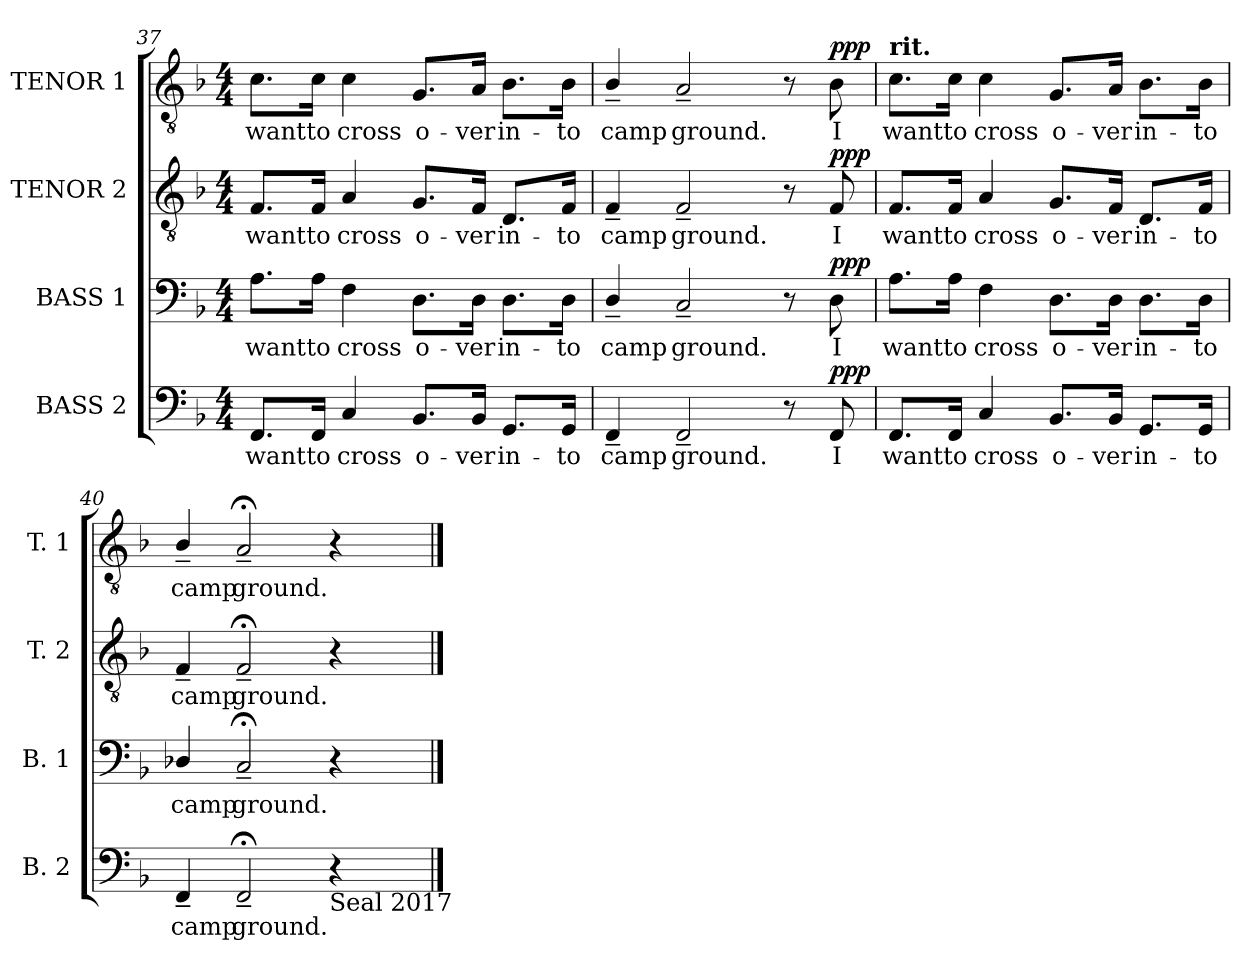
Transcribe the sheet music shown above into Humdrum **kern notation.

**kern	**text	**dynam	**kern	**text	**dynam	**kern	**text	**dynam	**kern	**text	**dynam
*part4	*part4	*part4	*part3	*part3	*part3	*part2	*part2	*part2	*part1	*part1	*part1
*staff4	*staff4	*staff4	*staff3	*staff3	*staff3	*staff2	*staff2	*staff2	*staff1	*staff1	*staff1
*I"BASS 2	*	*	*I"BASS 1	*	*	*I"TENOR 2	*	*	*I"TENOR 1	*	*
*I'B. 2	*	*	*I'B. 1	*	*	*I'T. 2	*	*	*I'T. 1	*	*
*clefF4	*	*	*clefF4	*	*	*clefGv2	*	*	*clefGv2	*	*
*	*	*	*	*	*	*ITrd7c12	*	*	*ITrd7c12	*	*
*k[b-]	*	*	*k[b-]	*	*	*k[b-]	*	*	*k[b-]	*	*
*F:	*	*	*F:	*	*	*F:	*	*	*F:	*	*
*M4/4	*	*	*M4/4	*	*	*M4/4	*	*	*M4/4	*	*
=37	=37	=37	=37	=37	=37	=37	=37	=37	=37	=37	=37
!	!LO:LY:b:color=#000000	!	!	!	!	!	!	!	!	!	!
!	!	!	!	!LO:LY:b:color=#000000	!	!	!	!	!	!	!
!	!	!	!	!	!	!	!LO:LY:b:color=#000000	!	!	!	!
!	!	!	!	!	!	!	!	!	!	!LO:LY:b:color=#000000	!
8.FFi/L	want	.	8.Ai\L	want	.	8.FFi/L	want	.	8.Ci\L	want	.
!	!LO:LY:b:color=#000000	!	!	!	!	!	!	!	!	!	!
!	!	!	!	!LO:LY:b:color=#000000	!	!	!	!	!	!	!
!	!	!	!	!	!	!	!LO:LY:b:color=#000000	!	!	!	!
!	!	!	!	!	!	!	!	!	!	!LO:LY:b:color=#000000	!
16FFi/Jk	to	.	16Ai\Jk	to	.	16FFi/Jk	to	.	16Ci\Jk	to	.
!	!LO:LY:b:color=#000000	!	!	!	!	!	!	!	!	!	!
!	!	!	!	!LO:LY:b:color=#000000	!	!	!	!	!	!	!
!	!	!	!	!	!	!	!LO:LY:b:color=#000000	!	!	!	!
!	!	!	!	!	!	!	!	!	!	!LO:LY:b:color=#000000	!
4Ci/	cross	.	4Fi\	cross	.	4AAi/	cross	.	4Ci\	cross	.
!	!LO:LY:b:color=#000000	!	!	!	!	!	!	!	!	!	!
!	!	!	!	!LO:LY:b:color=#000000	!	!	!	!	!	!	!
!	!	!	!	!	!	!	!LO:LY:b:color=#000000	!	!	!	!
!	!	!	!	!	!	!	!	!	!	!LO:LY:b:color=#000000	!
8.BB-i/L	o-	.	8.Di\L	o-	.	8.GGi/L	o-	.	8.GGi/L	o-	.
!	!LO:LY:b:color=#000000	!	!	!	!	!	!	!	!	!	!
!	!	!	!	!LO:LY:b:color=#000000	!	!	!	!	!	!	!
!	!	!	!	!	!	!	!LO:LY:b:color=#000000	!	!	!	!
!	!	!	!	!	!	!	!	!	!	!LO:LY:b:color=#000000	!
16BB-i/Jk	-ver	.	16Di\Jk	-ver	.	16FFi/Jk	-ver	.	16AAi/Jk	-ver	.
!	!LO:LY:b:color=#000000	!	!	!	!	!	!	!	!	!	!
!	!	!	!	!LO:LY:b:color=#000000	!	!	!	!	!	!	!
!	!	!	!	!	!	!	!LO:LY:b:color=#000000	!	!	!	!
!	!	!	!	!	!	!	!	!	!	!LO:LY:b:color=#000000	!
8.GGi/L	in-	.	8.Di\L	in-	.	8.DDi/L	in-	.	8.BB-i\L	in-	.
!	!LO:LY:b:color=#000000	!	!	!	!	!	!	!	!	!	!
!	!	!	!	!LO:LY:b:color=#000000	!	!	!	!	!	!	!
!	!	!	!	!	!	!	!LO:LY:b:color=#000000	!	!	!	!
!	!	!	!	!	!	!	!	!	!	!LO:LY:b:color=#000000	!
16GGi/Jk	-to	.	16Di\Jk	-to	.	16FFi/Jk	-to	.	16BB-i\Jk	-to	.
!!LO:LB:g=z
=38	=38	=38	=38	=38	=38	=38	=38	=38	=38	=38	=38
!	!LO:LY:b:color=#000000	!	!	!	!	!	!	!	!	!	!
!	!	!	!	!LO:LY:b:color=#000000	!	!	!	!	!	!	!
!	!	!	!	!	!	!	!LO:LY:b:color=#000000	!	!	!	!
!	!	!	!	!	!	!	!	!	!	!LO:LY:b:color=#000000	!
4FF~i/	camp	.	4D~i/	camp	.	4FF~i/	camp	.	4BB-~i/	camp	.
!	!LO:LY:b:color=#000000	!	!	!	!	!	!	!	!	!	!
!	!	!	!	!LO:LY:b:color=#000000	!	!	!	!	!	!	!
!	!	!	!	!	!	!	!LO:LY:b:color=#000000	!	!	!	!
!	!	!	!	!	!	!	!	!	!	!LO:LY:b:color=#000000	!
2FF~i/	ground.	.	2C~i/	ground.	.	2FF~i/	ground.	.	2AA~i/	ground.	.
8r	.	.	8r	.	.	8r	.	.	8r	.	.
!	!LO:LY:b:color=#000000	!	!	!	!	!	!	!	!	!	!
!	!	!	!	!LO:LY:b:color=#000000	!	!	!	!	!	!	!
!	!	!	!	!	!	!	!LO:LY:b:color=#000000	!	!	!	!
!	!	!	!	!	!	!	!	!	!	!LO:LY:b:color=#000000	!
8FFi/	I	ppp	8Di\	I	ppp	8FFi/	I	ppp	8BB-i\	I	ppp
=39	=39	=39	=39	=39	=39	=39	=39	=39	=39	=39	=39
!	!LO:LY:b:color=#000000	!	!	!	!	!	!	!	!	!	!
!	!	!	!	!LO:LY:b:color=#000000	!	!	!	!	!	!	!
!	!	!	!	!	!	!	!LO:LY:b:color=#000000	!	!	!	!
!	!	!	!	!	!	!	!	!	!LO:TX:a:B:t=rit.	!	!
!	!	!	!	!	!	!	!	!	!	!LO:LY:b:color=#000000	!
8.FFi/L	want	.	8.Ai\L	want	.	8.FFi/L	want	.	8.Ci\L	want	.
!	!LO:LY:b:color=#000000	!	!	!	!	!	!	!	!	!	!
!	!	!	!	!LO:LY:b:color=#000000	!	!	!	!	!	!	!
!	!	!	!	!	!	!	!LO:LY:b:color=#000000	!	!	!	!
!	!	!	!	!	!	!	!	!	!	!LO:LY:b:color=#000000	!
16FFi/Jk	to	.	16Ai\Jk	to	.	16FFi/Jk	to	.	16Ci\Jk	to	.
!	!LO:LY:b:color=#000000	!	!	!	!	!	!	!	!	!	!
!	!	!	!	!LO:LY:b:color=#000000	!	!	!	!	!	!	!
!	!	!	!	!	!	!	!LO:LY:b:color=#000000	!	!	!	!
!	!	!	!	!	!	!	!	!	!	!LO:LY:b:color=#000000	!
4Ci/	cross	.	4Fi\	cross	.	4AAi/	cross	.	4Ci\	cross	.
!	!LO:LY:b:color=#000000	!	!	!	!	!	!	!	!	!	!
!	!	!	!	!LO:LY:b:color=#000000	!	!	!	!	!	!	!
!	!	!	!	!	!	!	!LO:LY:b:color=#000000	!	!	!	!
!	!	!	!	!	!	!	!	!	!	!LO:LY:b:color=#000000	!
8.BB-i/L	o-	.	8.Di\L	o-	.	8.GGi/L	o-	.	8.GGi/L	o-	.
!	!LO:LY:b:color=#000000	!	!	!	!	!	!	!	!	!	!
!	!	!	!	!LO:LY:b:color=#000000	!	!	!	!	!	!	!
!	!	!	!	!	!	!	!LO:LY:b:color=#000000	!	!	!	!
!	!	!	!	!	!	!	!	!	!	!LO:LY:b:color=#000000	!
16BB-i/Jk	-ver	.	16Di\Jk	-ver	.	16FFi/Jk	-ver	.	16AAi/Jk	-ver	.
!	!LO:LY:b:color=#000000	!	!	!	!	!	!	!	!	!	!
!	!	!	!	!LO:LY:b:color=#000000	!	!	!	!	!	!	!
!	!	!	!	!	!	!	!LO:LY:b:color=#000000	!	!	!	!
!	!	!	!	!	!	!	!	!	!	!LO:LY:b:color=#000000	!
8.GGi/L	in-	.	8.Di\L	in-	.	8.DDi/L	in-	.	8.BB-i\L	in-	.
!	!LO:LY:b:color=#000000	!	!	!	!	!	!	!	!	!	!
!	!	!	!	!LO:LY:b:color=#000000	!	!	!	!	!	!	!
!	!	!	!	!	!	!	!LO:LY:b:color=#000000	!	!	!	!
!	!	!	!	!	!	!	!	!	!	!LO:LY:b:color=#000000	!
16GGi/Jk	-to	.	16Di\Jk	-to	.	16FFi/Jk	-to	.	16BB-i\Jk	-to	.
=40	=40	=40	=40	=40	=40	=40	=40	=40	=40	=40	=40
!	!LO:LY:b:color=#000000	!	!	!	!	!	!	!	!	!	!
!	!	!	!	!LO:LY:b:color=#000000	!	!	!	!	!	!	!
!	!	!	!	!	!	!	!LO:LY:b:color=#000000	!	!	!	!
!	!	!	!	!	!	!	!	!	!	!LO:LY:b:color=#000000	!
4FF~i/	camp	.	4D-Xi/	camp	.	4FF~i/	camp	.	4BB-~i/	camp	.
!	!LO:LY:b:color=#000000	!	!	!	!	!	!	!	!	!	!
!	!	!	!	!LO:LY:b:color=#000000	!	!	!	!	!	!	!
!	!	!	!	!	!	!	!LO:LY:b:color=#000000	!	!	!	!
!	!	!	!	!	!	!	!	!	!	!LO:LY:b:color=#000000	!
2FF;~i/	ground.	.	2C;~i/	ground.	.	2FF;~i/	ground.	.	2AA;~i/	ground.	.
!LO:TX:b:t=Seal 2017	!	!	!	!	!	!	!	!	!	!	!
4r	.	.	4r	.	.	4r	.	.	4r	.	.
==	==	==	==	==	==	==	==	==	==	==	==
*-	*-	*-	*-	*-	*-	*-	*-	*-	*-	*-	*-
